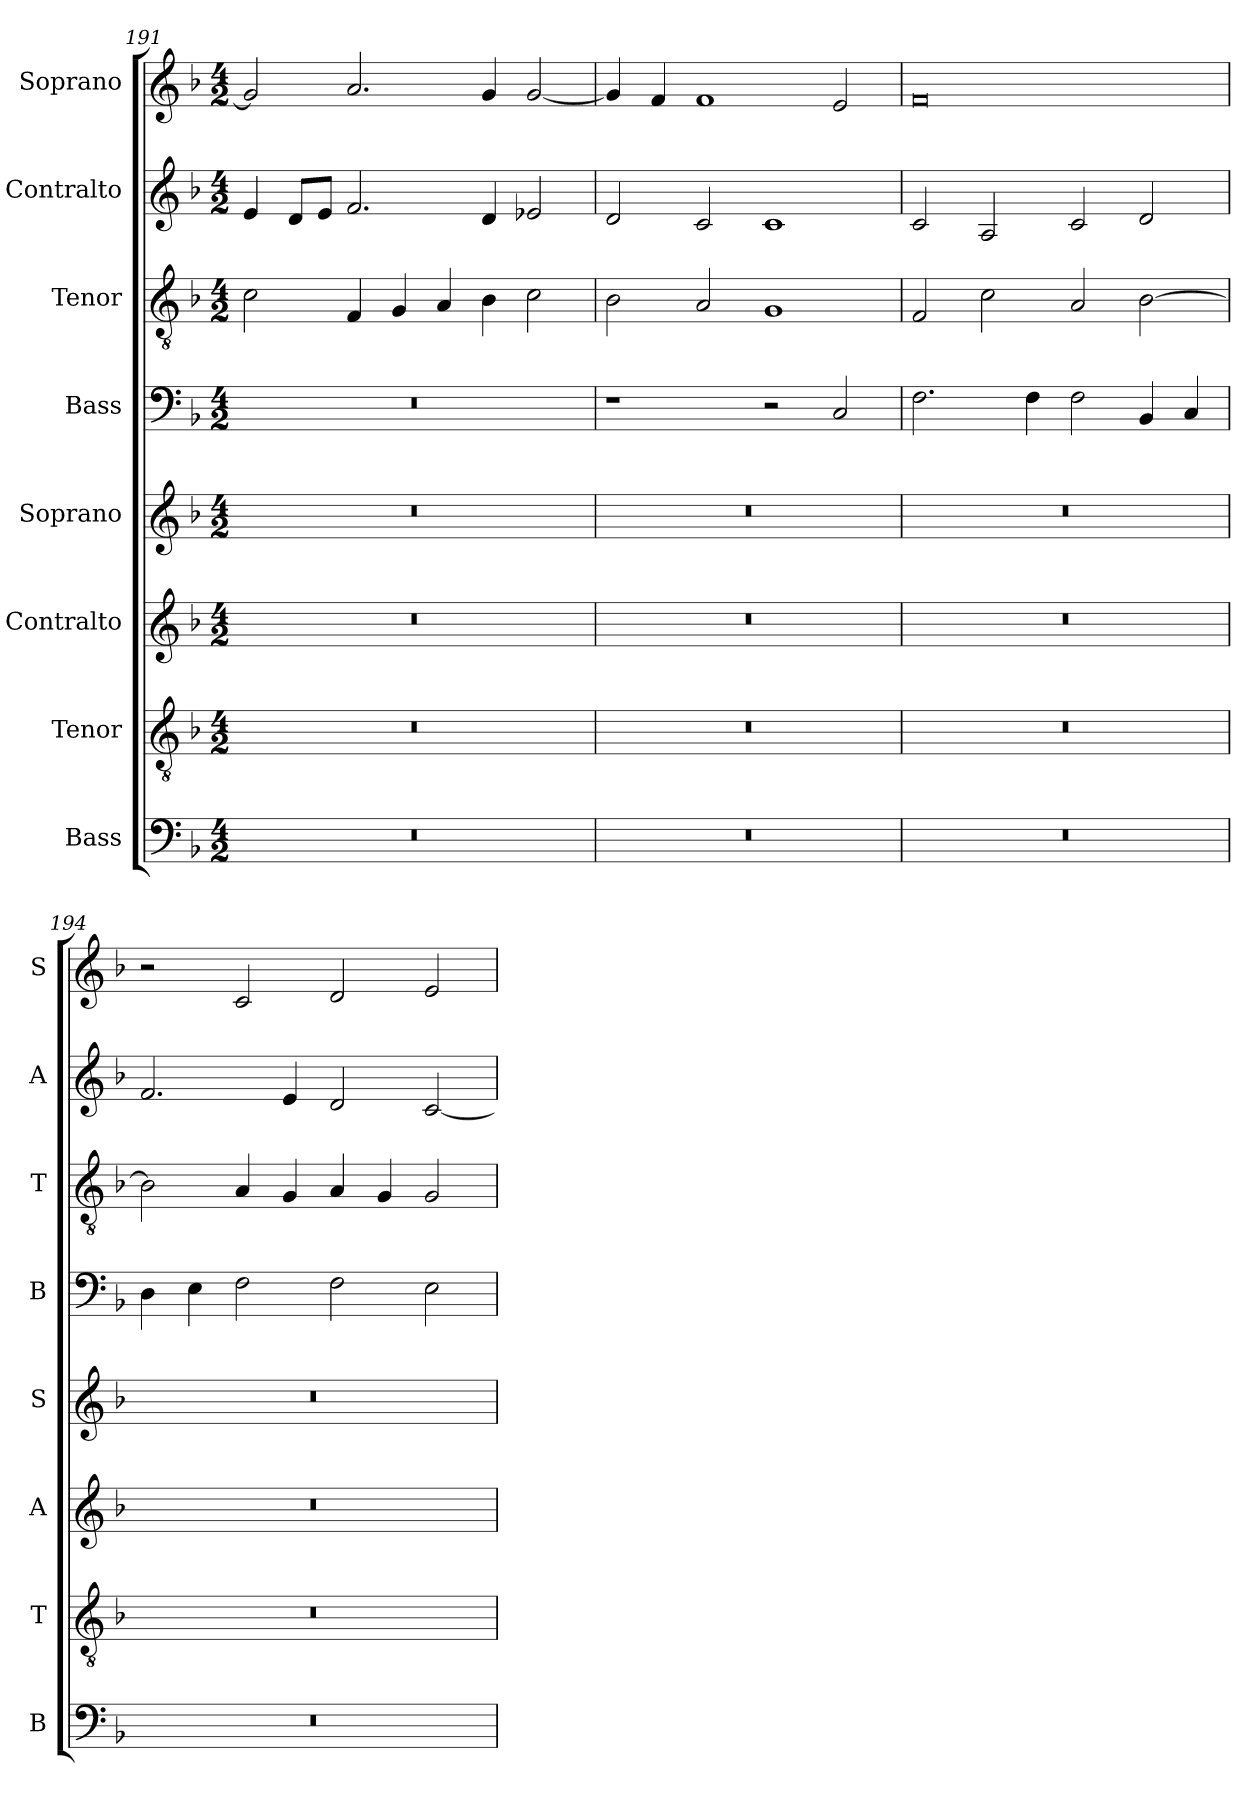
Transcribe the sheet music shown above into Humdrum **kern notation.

**kern	**kern	**kern	**kern	**kern	**kern	**kern	**kern
*part8	*part7	*part6	*part5	*part4	*part3	*part2	*part1
*staff8	*staff7	*staff6	*staff5	*staff4	*staff3	*staff2	*staff1
*I"Bass	*I"Tenor	*I"Contralto	*I"Soprano	*I"Bass	*I"Tenor	*I"Contralto	*I"Soprano
*I'B	*I'T	*I'A	*I'S	*I'B	*I'T	*I'A	*I'S
*clefF4	*clefGv2	*clefG2	*clefG2	*clefF4	*clefGv2	*clefG2	*clefG2
*k[b-]	*k[b-]	*k[b-]	*k[b-]	*k[b-]	*k[b-]	*k[b-]	*k[b-]
*F:ion	*F:ion	*F:ion	*F:ion	*F:ion	*F:ion	*F:ion	*F:ion
*M4/2	*M4/2	*M4/2	*M4/2	*M4/2	*M4/2	*M4/2	*M4/2
=191	=191	=191	=191	=191	=191	=191	=191
0r	0r	0r	0r	0r	2c	4e	2g]
.	.	.	.	.	.	8d/L	.
.	.	.	.	.	.	8e/J	.
.	.	.	.	.	4F	2.f	2.a
.	.	.	.	.	4G	.	.
.	.	.	.	.	4A	.	.
.	.	.	.	.	4B-	4d	4g
.	.	.	.	.	2c	2e-X	[2g
=192	=192	=192	=192	=192	=192	=192	=192
0r	0r	0r	0r	1r	2B-	2d	4g]
.	.	.	.	.	.	.	4f
.	.	.	.	.	2A	2c	1f
.	.	.	.	2r	1G	1c	.
.	.	.	.	2C	.	.	2e
=193	=193	=193	=193	=193	=193	=193	=193
0r	0r	0r	0r	2.F	2F	2c	0f
.	.	.	.	.	2c	2A	.
.	.	.	.	4F	.	.	.
.	.	.	.	2F	2A	2c	.
.	.	.	.	4BB-	[2B-	2d	.
.	.	.	.	4C	.	.	.
=194	=194	=194	=194	=194	=194	=194	=194
0r	0r	0r	0r	4D	2B-]	2.f	2r
.	.	.	.	4E	.	.	.
.	.	.	.	2F	4A	.	2c
.	.	.	.	.	4G	4e	.
.	.	.	.	2F	4A	2d	2d
.	.	.	.	.	4G	.	.
.	.	.	.	2E	2G	[2c	2e
=	=	=	=	=	=	=	=
*-	*-	*-	*-	*-	*-	*-	*-
